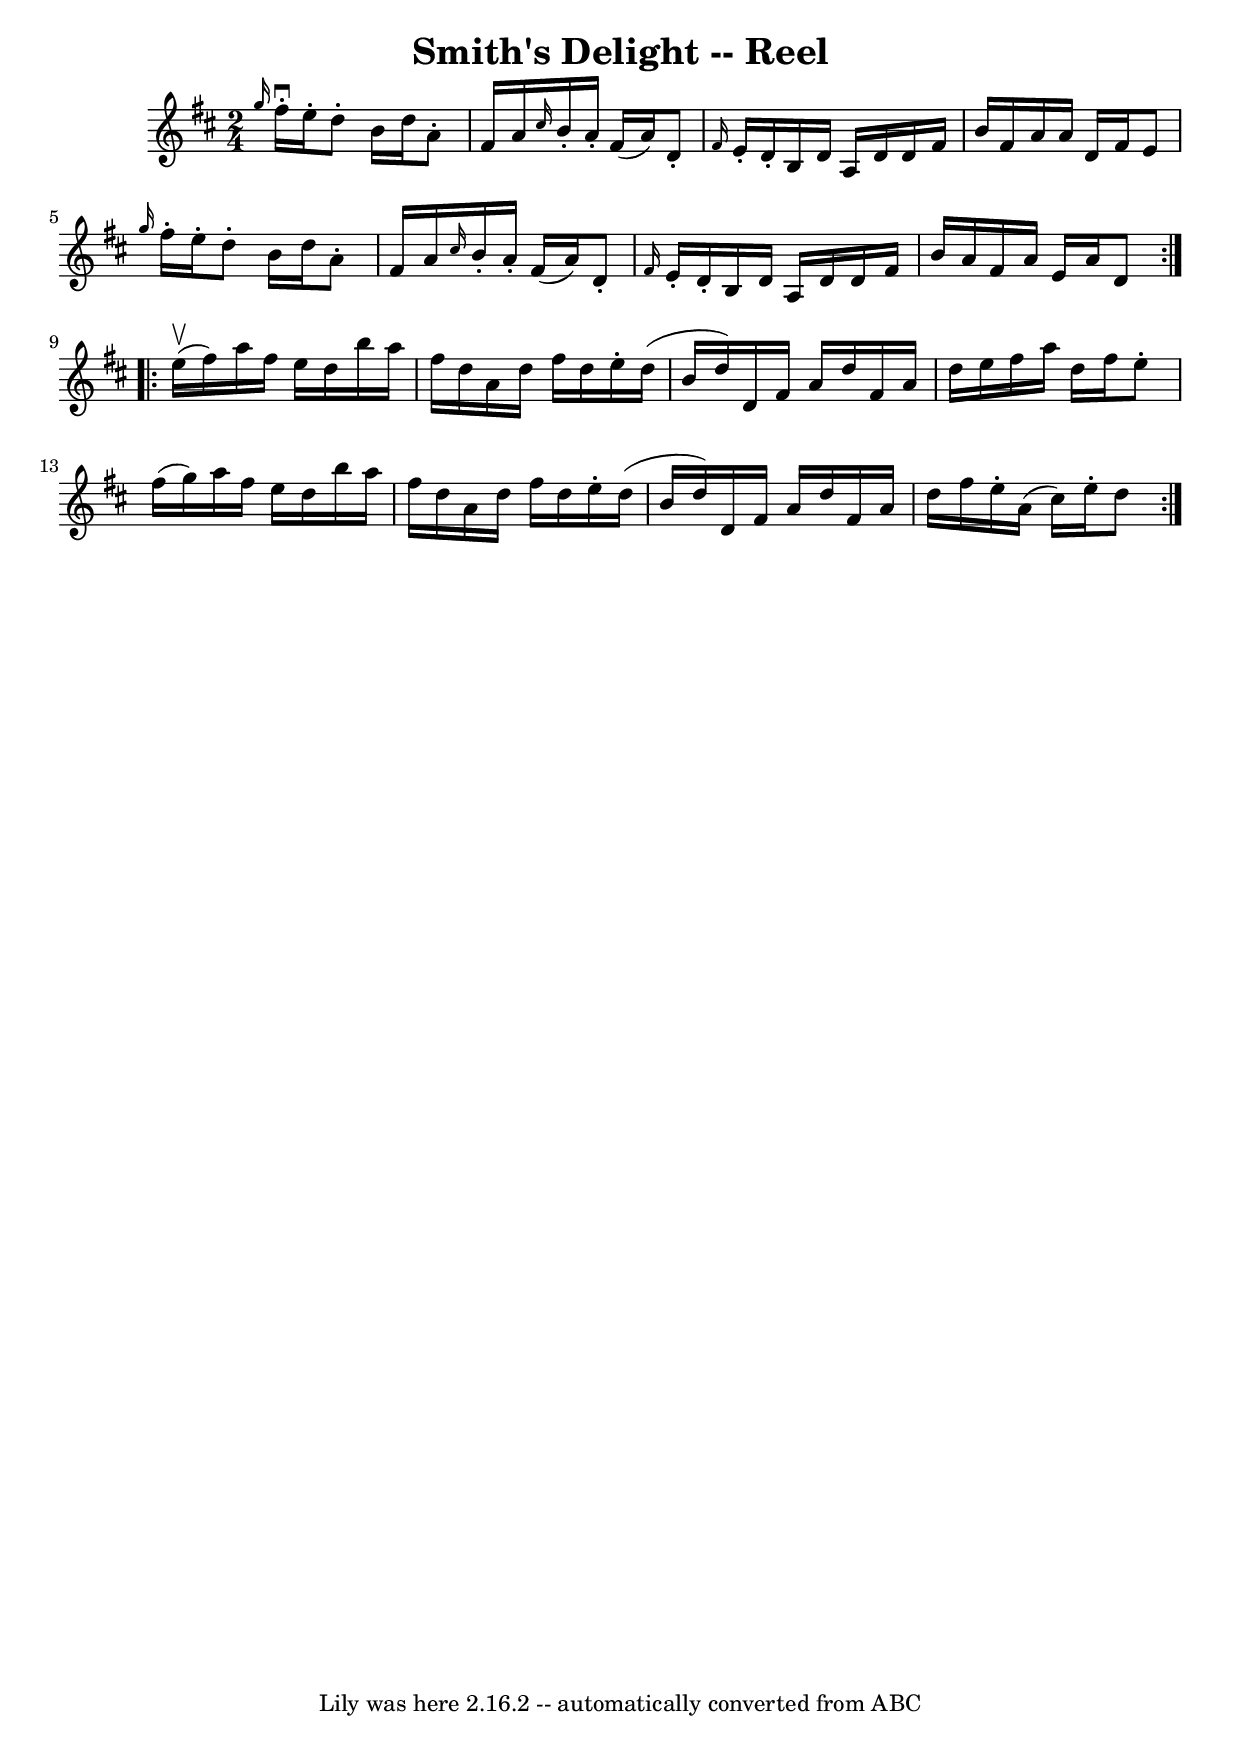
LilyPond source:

\version "2.7.40"
\include "Mammoth.ily"
\header {
	%% book = "Ryan's Mammoth Collection"
	crossRefNumber = "1"
	footnotes = "\\\\AKA Kitty's Wedding -- Hornpipe\\\\135"
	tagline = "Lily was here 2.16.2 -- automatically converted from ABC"
	title = "Smith's Delight -- Reel"
}
voicedefault =  {


\repeat volta 2 {
\time 2/4 
\key d \major   \grace { g''16  } fis''16^\downbow-. e''16 -. 
|
 d''8 -. b'16 d''16 a'8 -. fis'16 a'16    |
 
\grace { cis''16  } b'16 -. a'16 -. fis'16 (a'16) d'8 -. 
\grace { fis'16  } e'16 -. d'16 -.   |
 b16 d'16 a16    
d'16 d'16 fis'16 b'16 fis'16    |
 a'16 a'16 d'16    
fis'16 e'8  \grace { g''16  } fis''16 -. e''16 -.   |
 d''8 
-. b'16 d''16 a'8 -. fis'16 a'16    |
 \grace { cis''16  
} b'16 -. a'16 -. fis'16 (a'16) d'8 -. \grace { fis'16  }   
e'16 -. d'16 -.   |
 b16 d'16 a16 d'16 d'16 fis'16    
b'16 a'16    |
 fis'16 a'16 e'16 a'16 d'8    
} \repeat volta 2 { e''16^\upbow(fis''16) |
 a''16    
fis''16 e''16 d''16 b''16 a''16 fis''16 d''16    |
   
a'16 d''16 fis''16 d''16 e''16 -. d''16 (b'16 d''16)   
|
 d'16 fis'16 a'16 d''16 fis'16 a'16 d''16 e''16  
  |
 fis''16 a''16 d''16 fis''16 e''8 -. fis''16 (
g''16)   |
 a''16 fis''16 e''16 d''16 b''16 a''16   
 fis''16 d''16    |
 a'16 d''16 fis''16 d''16 e''16 -.   
d''16 (b'16 d''16)   |
 d'16 fis'16 a'16 d''16    
fis'16 a'16 d''16 fis''16    |
 e''16 -. a'16 (cis''16  
-) e''16 -. d''8    }   
}

\score{
    <<

	\context Staff="default"
	{
	    \voicedefault 
	}

    >>
	\layout {
	}
	\midi {}
}
